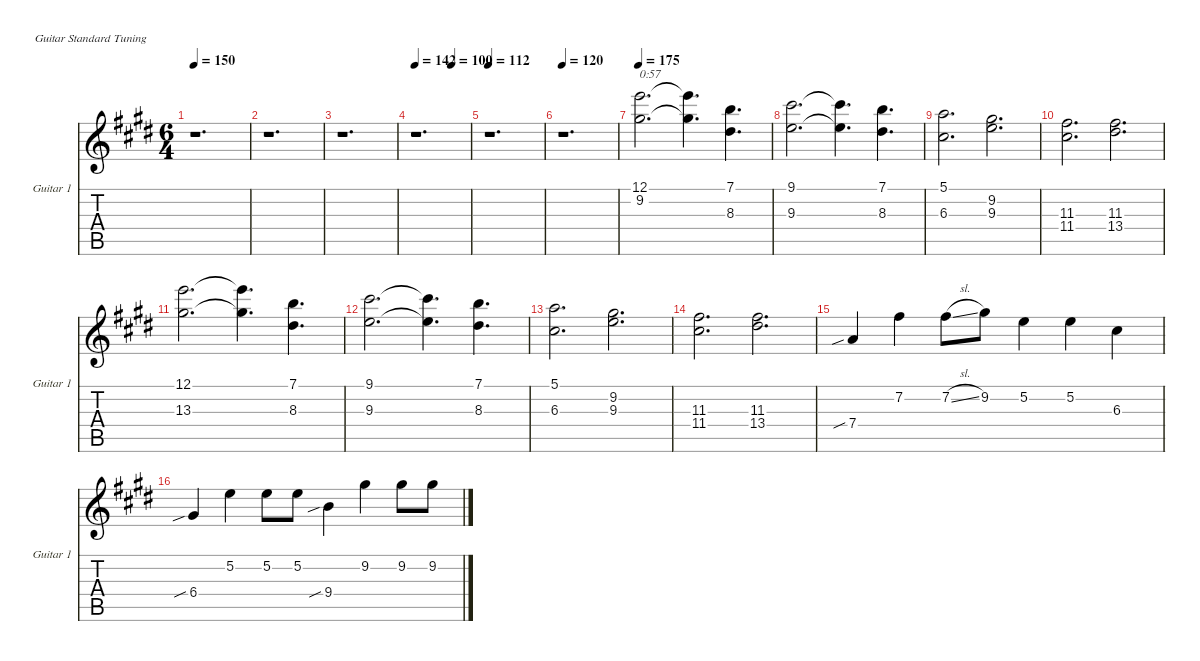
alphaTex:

\defaultSystemsLayout 4
\hideDynamics
\bracketExtendMode nobrackets
\useSystemSignSeparator
\singleTrackTrackNamePolicy allsystems
\multiTrackTrackNamePolicy allsystems
\firstSystemTrackNameMode fullname
\otherSystemsTrackNameMode fullname
\firstSystemTrackNameOrientation horizontal
\otherSystemsTrackNameOrientation horizontal
\track ("Guitar 1" "n.guit.") {instrument acousticguitarnylon}
\staff {score tabs}
\tuning (E4 B3 G3 D3 A2 E2)
\ts (6 4)
\tempo 150
\clef g2
\ks e
r.1{d dy ff beam Down} |
r.1{d beam Down} |
r.1{d beam Down} |
\tempo 142
\tempo (100 0.666667)
r.1{d beam Down} |
\tempo 112
r.1{d beam Down} |
\tempo 120
r.1{d beam Down} |
\tempo 175
(12.1{acc forcenatural} 9.2{acc #}).2{d txt "0:57" beam Down} (12.1{t acc forcenatural} 9.2{t acc #}).4{d dy f beam Down} (7.1{acc forcenatural} 8.3{acc #}).4{d dy ff beam Down} |
(9.1{acc #} 9.3{acc forcenatural}).2{d beam Down} (9.1{t acc #} 9.3{t acc forcenatural}).4{d dy f beam Down} (7.1{acc forcenatural} 8.3{acc #}).4{d dy ff beam Down} |
(5.1{acc forcenatural} 6.3{acc #}).2{d beam Down} (9.2{acc #} 9.3{acc forcenatural}).2{d beam Down} |
(11.3{acc #} 11.4{acc #}).2{d beam Down} (11.3{acc #} 13.4{acc #}).2{d beam Down} |
(12.1{acc forcenatural} 13.3{acc #}).2{d beam Down} (12.1{t acc forcenatural} 13.3{t acc #}).4{d dy f beam Down} (7.1{acc forcenatural} 8.3{acc #}).4{d dy ff beam Down} |
(9.1{acc #} 9.3{acc forcenatural}).2{d beam Down} (9.1{t acc #} 9.3{t acc forcenatural}).4{d dy f beam Down} (7.1{acc forcenatural} 8.3{acc #}).4{d dy ff beam Down} |
(5.1{acc forcenatural} 6.3{acc #}).2{d beam Down} (9.2{acc #} 9.3{acc forcenatural}).2{d beam Down} |
(11.3{acc #} 11.4{acc #}).2{d beam Down} (11.3{acc #} 13.4{acc #}).2{d beam Down} |
7.4{sib acc forcenatural}.4{instrument electricguitarclean beam Up} 7.2{acc #}.4{beam Down} 7.2{sl acc #}.8{beam Down} 9.2{acc #}.8{dy f beam Down} 5.2{acc forcenatural}.4{beam Down} 5.2{acc forcenatural}.4{dy ff beam Down} 6.3{acc #}.4{beam Down} |
6.4{sib acc #}.4{beam Up} 5.2{acc forcenatural}.4{beam Down} 5.2{acc forcenatural}.8{beam Down} 5.2{acc forcenatural}.8{beam Down} 9.4{sib acc forcenatural}.4{beam Down} 9.2{acc #}.4{beam Down} 9.2{acc #}.8{beam Down} 9.2{acc #}.8{beam Down}
